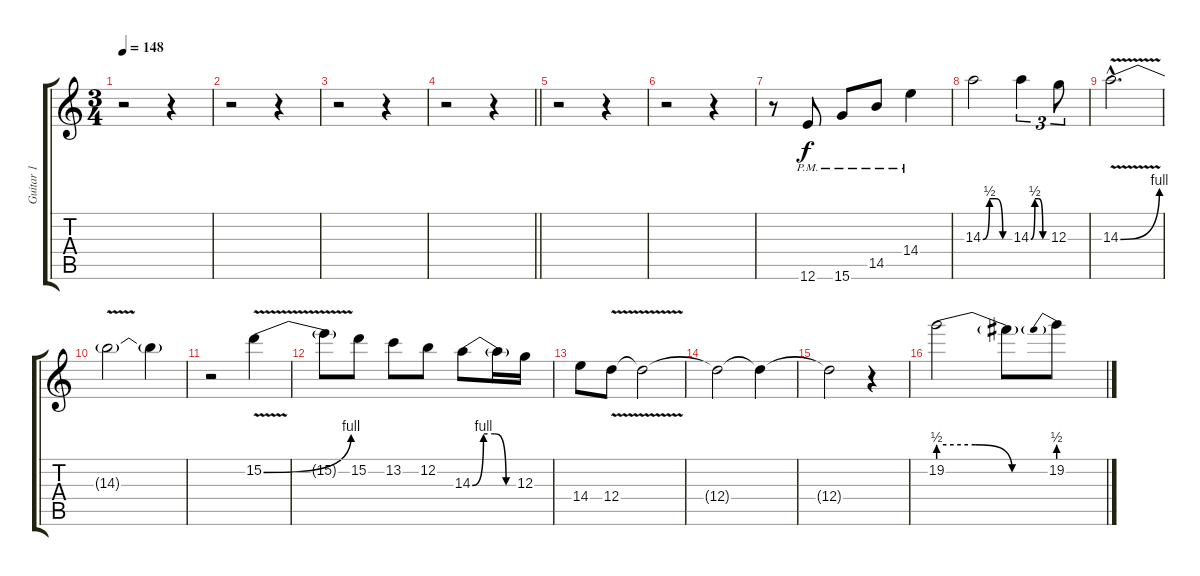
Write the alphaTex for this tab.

\track ("Guitar 1" "Guitar 1") {instrument distortionguitar}
\staff {score tabs}
\tuning (E4 B3 G3 D3 A2 E2) {hide}
\ts (3 4)
\tempo 148
\clef g2
\ks c
r.2{dy f} r.4 |
r.2 r.4 |
r.2 r.4 |
\barLineRight lightlight
r.2 r.4 |
r.2 r.4 |
r.2 r.4 |
r.8 12.6{pm}.8 15.6{pm}.8 14.5{pm}.8 14.4{pm}.4 |
14.3{be (custom 0 0 15 2 30 2 45 0 60 0)}.2 14.3{be (custom 0 0 15 2 30 2 45 0 60 0)}.4{tu (3 2)} 12.3.8{tu (3 2)} |
14.3{be (bend 0 0 60 4) v hac}.2{d} |
14.3{t}.2 14.3{t}.4 |
r.2 15.2{be (bend 0 0 60 4) v}.4 |
15.2{t}.8 15.2.8 13.2.8 12.2.8 14.3{be (custom 0 0 15 4 30 4 45 0 60 0)}.8 14.3{t}.16 12.3.16 |
14.4.8 12.4{v}.8 12.4{t}.2 |
12.4{t}.2 12.4{t}.4 |
12.4{t}.2 r.4 |
19.2{be (custom 0 2 20 2 40 0 60 0)}.2 19.2{t}.8 19.2{be (prebend 0 2 60 2)}.8
